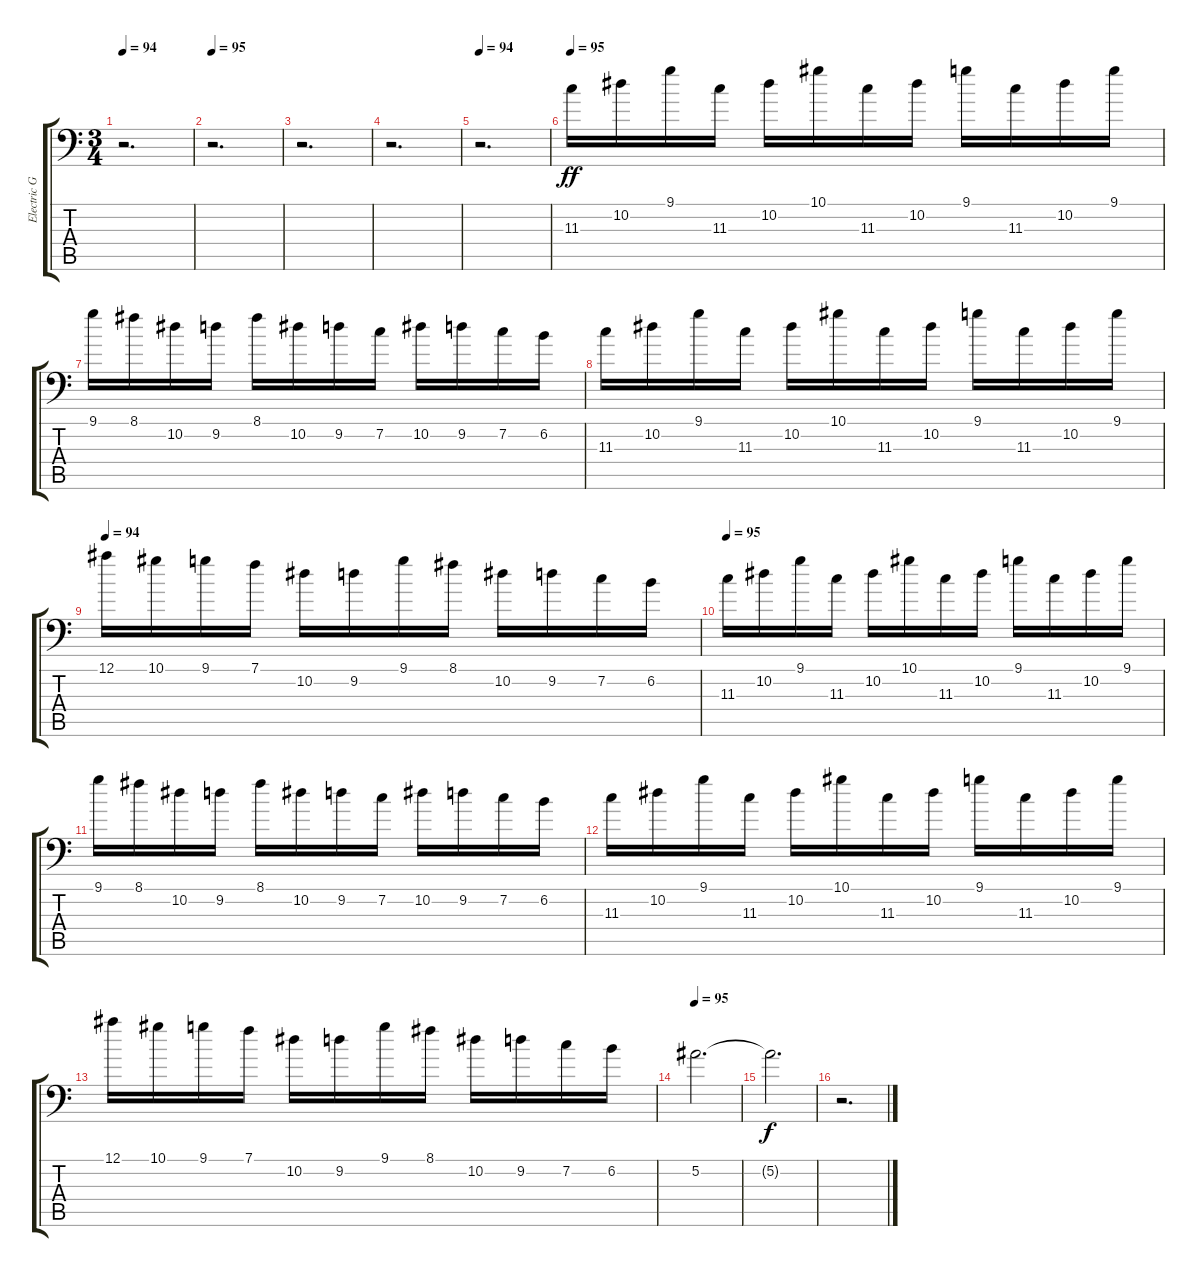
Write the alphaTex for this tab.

\track ("Electric Guitar 1" "Electric G") {instrument distortionguitar}
\staff {score tabs}
\tuning (Bb3 F3 Db3 Ab2 Eb2 Bb1) {hide}
\ts (3 4)
\tempo 94
\clef f4
\ks c
r.2{d dy f} |
\tempo 95
r.2{d} |
r.2{d} |
r.2{d} |
\tempo 94
r.2{d} |
\tempo 95
11.3.16{dy ff volume 14 balance 8} 10.2.16{balance 8} 9.1.16{balance 8} 11.3.16{balance 8} 10.2.16{balance 8} 10.1.16{balance 8} 11.3.16{balance 8} 10.2.16{balance 8} 9.1.16{balance 8} 11.3.16{balance 8} 10.2.16{balance 8} 9.1.16{balance 8} |
9.1.16{volume 14 balance 8} 8.1.16{balance 8} 10.2.16{balance 8} 9.2.16{balance 8} 8.1.16{balance 8} 10.2.16{balance 8} 9.2.16{balance 8} 7.2.16{balance 8} 10.2.16{balance 8} 9.2.16{balance 8} 7.2.16{balance 8} 6.2.16{balance 8} |
11.3.16{volume 14 balance 8} 10.2.16{balance 8} 9.1.16{balance 8} 11.3.16{balance 8} 10.2.16{balance 8} 10.1.16{balance 8} 11.3.16{balance 8} 10.2.16{balance 8} 9.1.16{balance 8} 11.3.16{balance 8} 10.2.16{balance 8} 9.1.16{balance 8} |
\tempo 94
12.1.16{volume 14 balance 8} 10.1.16{balance 8} 9.1.16{balance 8} 7.1.16{balance 8} 10.2.16{balance 8} 9.2.16{balance 8} 9.1.16{balance 8} 8.1.16{balance 8} 10.2.16{balance 8} 9.2.16{balance 8} 7.2.16{balance 8} 6.2.16{balance 8} |
\tempo 95
11.3.16{volume 14 balance 8} 10.2.16{balance 8} 9.1.16{balance 8} 11.3.16{balance 8} 10.2.16{balance 8} 10.1.16{balance 8} 11.3.16{balance 8} 10.2.16{balance 8} 9.1.16{balance 8} 11.3.16{balance 8} 10.2.16{balance 8} 9.1.16{balance 8} |
9.1.16{volume 14 balance 8} 8.1.16{balance 8} 10.2.16{balance 8} 9.2.16{balance 8} 8.1.16{balance 8} 10.2.16{balance 8} 9.2.16{balance 8} 7.2.16{balance 8} 10.2.16{balance 8} 9.2.16{balance 8} 7.2.16{balance 8} 6.2.16{balance 8} |
11.3.16{volume 14 balance 8} 10.2.16{balance 8} 9.1.16{balance 8} 11.3.16{balance 8} 10.2.16{balance 8} 10.1.16{balance 8} 11.3.16{balance 8} 10.2.16{balance 8} 9.1.16{balance 8} 11.3.16{balance 8} 10.2.16{balance 8} 9.1.16{balance 8} |
12.1.16{volume 14 balance 8} 10.1.16{balance 8} 9.1.16{balance 8} 7.1.16{balance 8} 10.2.16{balance 8} 9.2.16{balance 8} 9.1.16{balance 8} 8.1.16{balance 8} 10.2.16{balance 8} 9.2.16{balance 8} 7.2.16{balance 8} 6.2.16{balance 8} |
\tempo 95
5.2.2{d volume 0 balance 8} |
5.2{t}.2{d dy f balance 8} |
r.2{d volume 15 balance 16}
